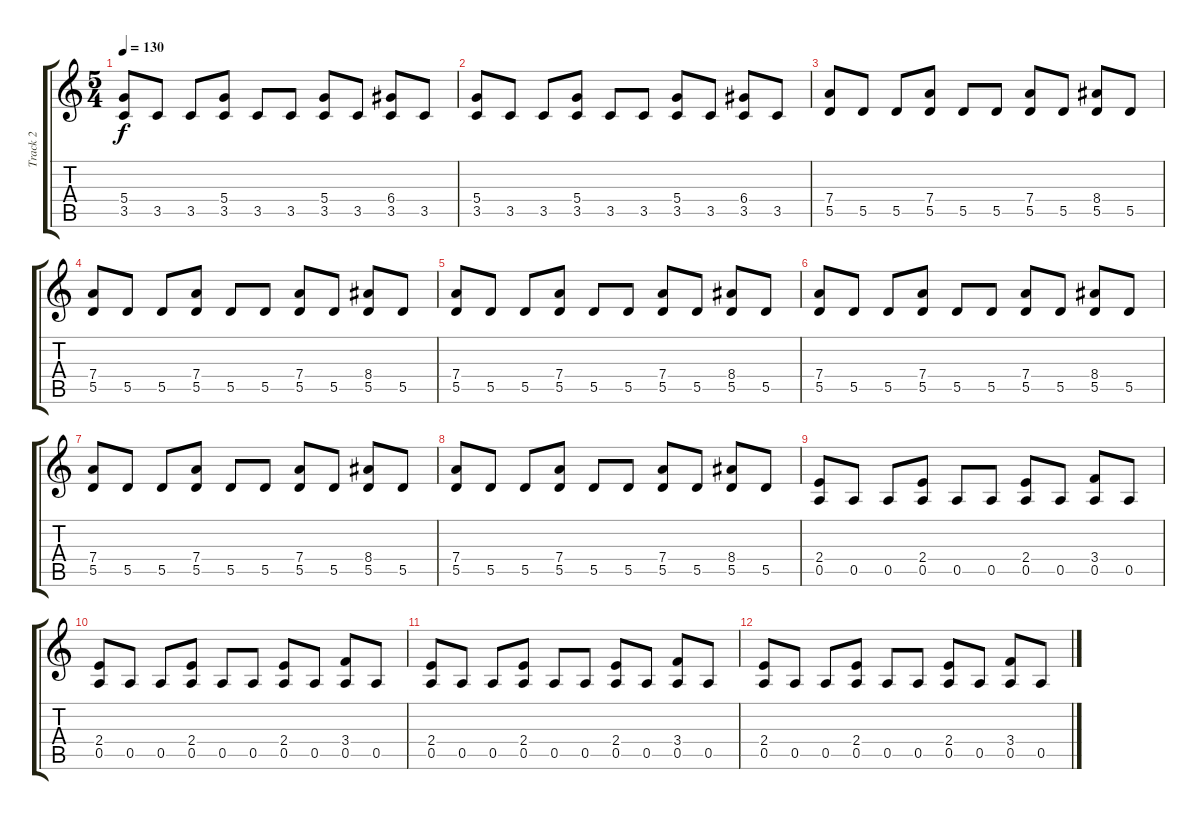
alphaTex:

\track ("Track 2" "Track 2") {instrument overdrivenguitar}
\staff {score tabs}
\tuning (E4 B3 G3 D3 A2 E2) {hide}
\ts (5 4)
\tempo 130
\clef g2
\ks c
(5.4 3.5).8{dy f} 3.5.8 3.5.8 (5.4 3.5).8 3.5.8 3.5.8 (5.4 3.5).8 3.5.8 (6.4 3.5).8 3.5.8 |
(5.4 3.5).8 3.5.8 3.5.8 (5.4 3.5).8 3.5.8 3.5.8 (5.4 3.5).8 3.5.8 (6.4 3.5).8 3.5.8 |
(7.4 5.5).8 5.5.8 5.5.8 (7.4 5.5).8 5.5.8 5.5.8 (7.4 5.5).8 5.5.8 (8.4 5.5).8 5.5.8 |
(7.4 5.5).8 5.5.8 5.5.8 (7.4 5.5).8 5.5.8 5.5.8 (7.4 5.5).8 5.5.8 (8.4 5.5).8 5.5.8 |
(7.4 5.5).8 5.5.8 5.5.8 (7.4 5.5).8 5.5.8 5.5.8 (7.4 5.5).8 5.5.8 (8.4 5.5).8 5.5.8 |
(7.4 5.5).8 5.5.8 5.5.8 (7.4 5.5).8 5.5.8 5.5.8 (7.4 5.5).8 5.5.8 (8.4 5.5).8 5.5.8 |
(7.4 5.5).8 5.5.8 5.5.8 (7.4 5.5).8 5.5.8 5.5.8 (7.4 5.5).8 5.5.8 (8.4 5.5).8 5.5.8 |
(7.4 5.5).8 5.5.8 5.5.8 (7.4 5.5).8 5.5.8 5.5.8 (7.4 5.5).8 5.5.8 (8.4 5.5).8 5.5.8 |
(2.4 0.5).8 0.5.8 0.5.8 (2.4 0.5).8 0.5.8 0.5.8 (2.4 0.5).8 0.5.8 (3.4 0.5).8 0.5.8 |
(2.4 0.5).8 0.5.8 0.5.8 (2.4 0.5).8 0.5.8 0.5.8 (2.4 0.5).8 0.5.8 (3.4 0.5).8 0.5.8 |
(2.4 0.5).8 0.5.8 0.5.8 (2.4 0.5).8 0.5.8 0.5.8 (2.4 0.5).8 0.5.8 (3.4 0.5).8 0.5.8 |
(2.4 0.5).8 0.5.8 0.5.8 (2.4 0.5).8 0.5.8 0.5.8 (2.4 0.5).8 0.5.8 (3.4 0.5).8 0.5.8
